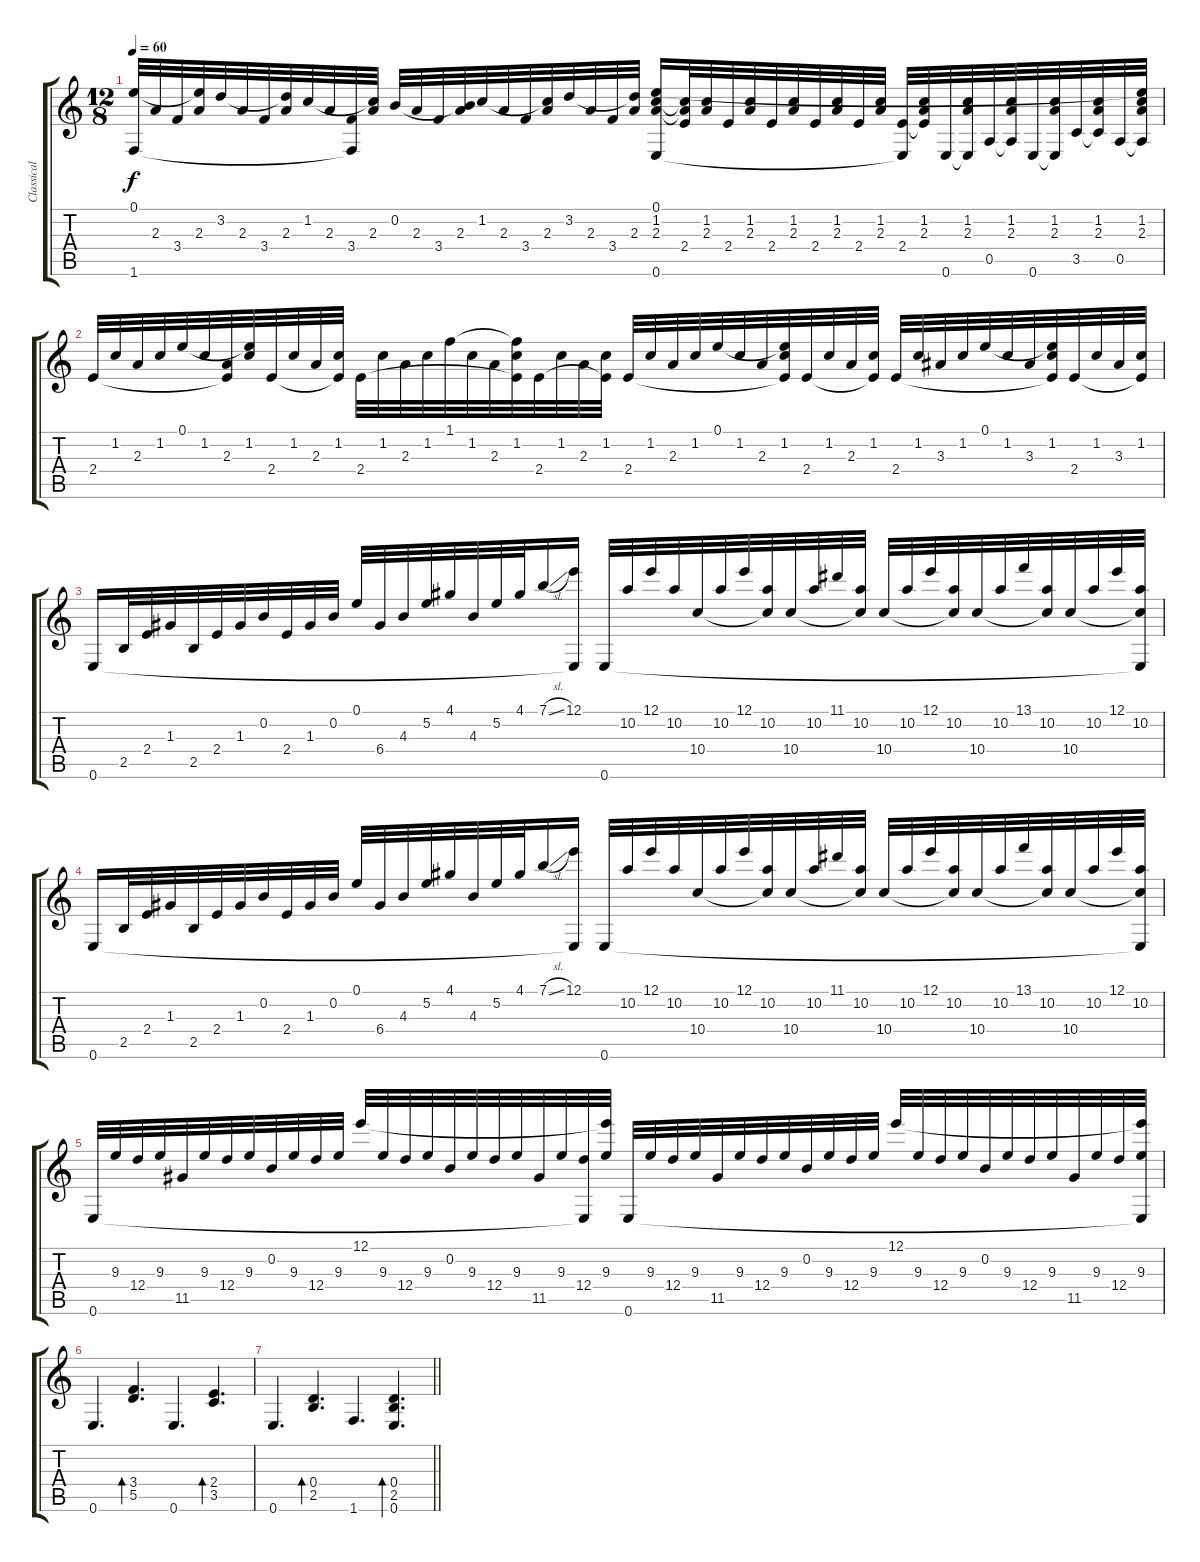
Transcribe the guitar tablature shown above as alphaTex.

\track ("Classical Guitar" "Classical ") {instrument acousticguitarnylon}
\staff {score tabs}
\tuning (E4 B3 G3 D3 A2 E2) {hide}
\ts (12 8)
\tempo 60
\clef g2
\ks c
(0.1 1.6).32{dy f} 2.3.32 3.4.32 (0.1{t} 2.3).32 3.2.32 2.3.32 3.4.32 (3.2{t} 2.3).32 1.2.32 2.3.32 (3.4 1.6{t}).32 (1.2{t} 2.3).32 0.2.32 2.3.32 3.4.32 (0.2{t} 2.3).32 1.2.32 2.3.32 3.4.32 (1.2{t} 2.3).32 3.2.32 2.3.32 3.4.32 (3.2{t} 2.3).32 (0.1 1.2 2.3 0.6).16 (1.2{t} 2.3{t} 2.4).32 (1.2 2.3).32 2.4.32 (1.2 2.3).32 2.4.32 (1.2 2.3).32 2.4.32 (1.2 2.3).32 2.4.32 (1.2 2.3).32 (2.4 0.6{t}).32 (1.2 2.3 2.4{t}).32 0.6.32 (1.2 2.3 0.6{t}).32 0.5.32 (1.2 2.3 0.5{t}).32 0.6.32 (1.2 2.3 0.6{t}).32 3.5.32 (1.2 2.3 3.5{t}).32 0.5.32 (0.1{t} 1.2 2.3 0.5{t}).32 |
2.4.32 1.2.32 2.3.32 1.2.32 0.1.32 1.2.32 (2.3 2.4{t}).32 (0.1{t} 1.2).32 2.4.32 1.2.32 2.3.32 (1.2 2.4{t}).32 2.4.32 1.2.32 2.3.32 1.2.32 1.1.32 1.2.32 2.3.32 (1.1{t} 1.2 2.4{t}).32 2.4.32 1.2.32 2.3.32 (1.2 2.4{t}).32 2.4.32 1.2.32 2.3.32 1.2.32 0.1.32 1.2.32 2.3.32 (0.1{t} 1.2 2.4{t}).32 2.4.32 1.2.32 2.3.32 (1.2 2.4{t}).32 2.4.32 1.2.32 3.3.32 1.2.32 0.1.32 1.2.32 3.3.32 (0.1{t} 1.2 2.4{t}).32 2.4.32 1.2.32 3.3.32 (1.2 2.4{t}).32 |
0.6.16 2.5.32 2.4.32 1.3.32 2.5.32 2.4.32 1.3.32 0.2.32 2.4.32 1.3.32 0.2.32 0.1.32 6.4.32 4.3.32 5.2.32 4.1.32 4.3.32 5.2.32 4.1.32 7.1{sl}.16 (12.1 0.6{t}).16 0.6.32 10.2.32 12.1.32 10.2.32 10.4.32 10.2.32 12.1.32 (10.2 10.4{t}).32 10.4.32 10.2.32 11.1.32 (10.2 10.4{t}).32 10.4.32 10.2.32 12.1.32 (10.2 10.4{t}).32 10.4.32 10.2.32 13.1.32 (10.2 10.4{t}).32 10.4.32 10.2.32 12.1.32 (10.2 10.4{t} 0.6{t}).32 |
0.6.16 2.5.32 2.4.32 1.3.32 2.5.32 2.4.32 1.3.32 0.2.32 2.4.32 1.3.32 0.2.32 0.1.32 6.4.32 4.3.32 5.2.32 4.1.32 4.3.32 5.2.32 4.1.32 7.1{sl}.16 (12.1 0.6{t}).16 0.6.32 10.2.32 12.1.32 10.2.32 10.4.32 10.2.32 12.1.32 (10.2 10.4{t}).32 10.4.32 10.2.32 11.1.32 (10.2 10.4{t}).32 10.4.32 10.2.32 12.1.32 (10.2 10.4{t}).32 10.4.32 10.2.32 13.1.32 (10.2 10.4{t}).32 10.4.32 10.2.32 12.1.32 (10.2 10.4{t} 0.6{t}).32 |
0.6.32 9.3.32 12.4.32 9.3.32 11.5.32 9.3.32 12.4.32 9.3.32 0.2.32 9.3.32 12.4.32 9.3.32 12.1.32 9.3.32 12.4.32 9.3.32 0.2.32 9.3.32 12.4.32 9.3.32 11.5.32 9.3.32 (12.4 0.6{t}).32 (12.1{t} 9.3).32 0.6.32 9.3.32 12.4.32 9.3.32 11.5.32 9.3.32 12.4.32 9.3.32 0.2.32 9.3.32 12.4.32 9.3.32 12.1.32 9.3.32 12.4.32 9.3.32 0.2.32 9.3.32 12.4.32 9.3.32 11.5.32 9.3.32 12.4.32 (12.1{t} 9.3 0.6{t}).32 |
0.6.4{d} (3.4 5.5).4{d bd 240} 0.6.4{d} (2.4 3.5).4{d bd 240} |
\barLineRight lightlight
0.6.4{d} (0.4 2.5).4{d bd 240} 1.6.4{d} (0.4 2.5 0.6).4{d bd 240}
